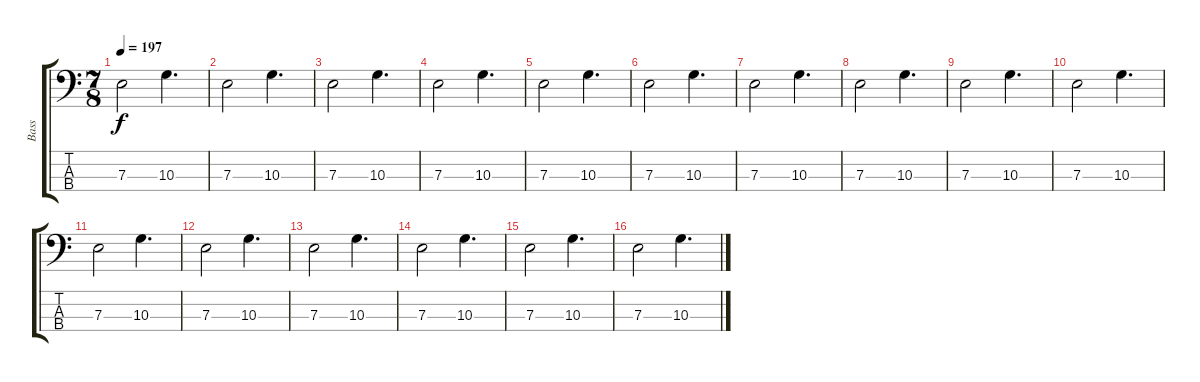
\track ("Bass" "Bass") {instrument electricbassfinger}
\staff {score tabs}
\tuning (G2 D2 A1 E1) {hide}
\ts (7 8)
\tempo 197
\clef f4
\ks c
7.3.2{dy f instrument acousticbass} 10.3.4{d} |
7.3.2{instrument acousticbass} 10.3.4{d} |
7.3.2{instrument acousticbass} 10.3.4{d} |
7.3.2{instrument acousticbass} 10.3.4{d} |
7.3.2{instrument acousticbass} 10.3.4{d} |
7.3.2{instrument acousticbass} 10.3.4{d} |
7.3.2{instrument acousticbass} 10.3.4{d} |
7.3.2{instrument acousticbass} 10.3.4{d} |
7.3.2{instrument acousticbass} 10.3.4{d} |
7.3.2{instrument acousticbass} 10.3.4{d} |
7.3.2{instrument acousticbass} 10.3.4{d} |
7.3.2{instrument acousticbass} 10.3.4{d} |
7.3.2{instrument acousticbass} 10.3.4{d} |
7.3.2{instrument acousticbass} 10.3.4{d} |
7.3.2{instrument acousticbass} 10.3.4{d} |
7.3.2{instrument acousticbass} 10.3.4{d}
